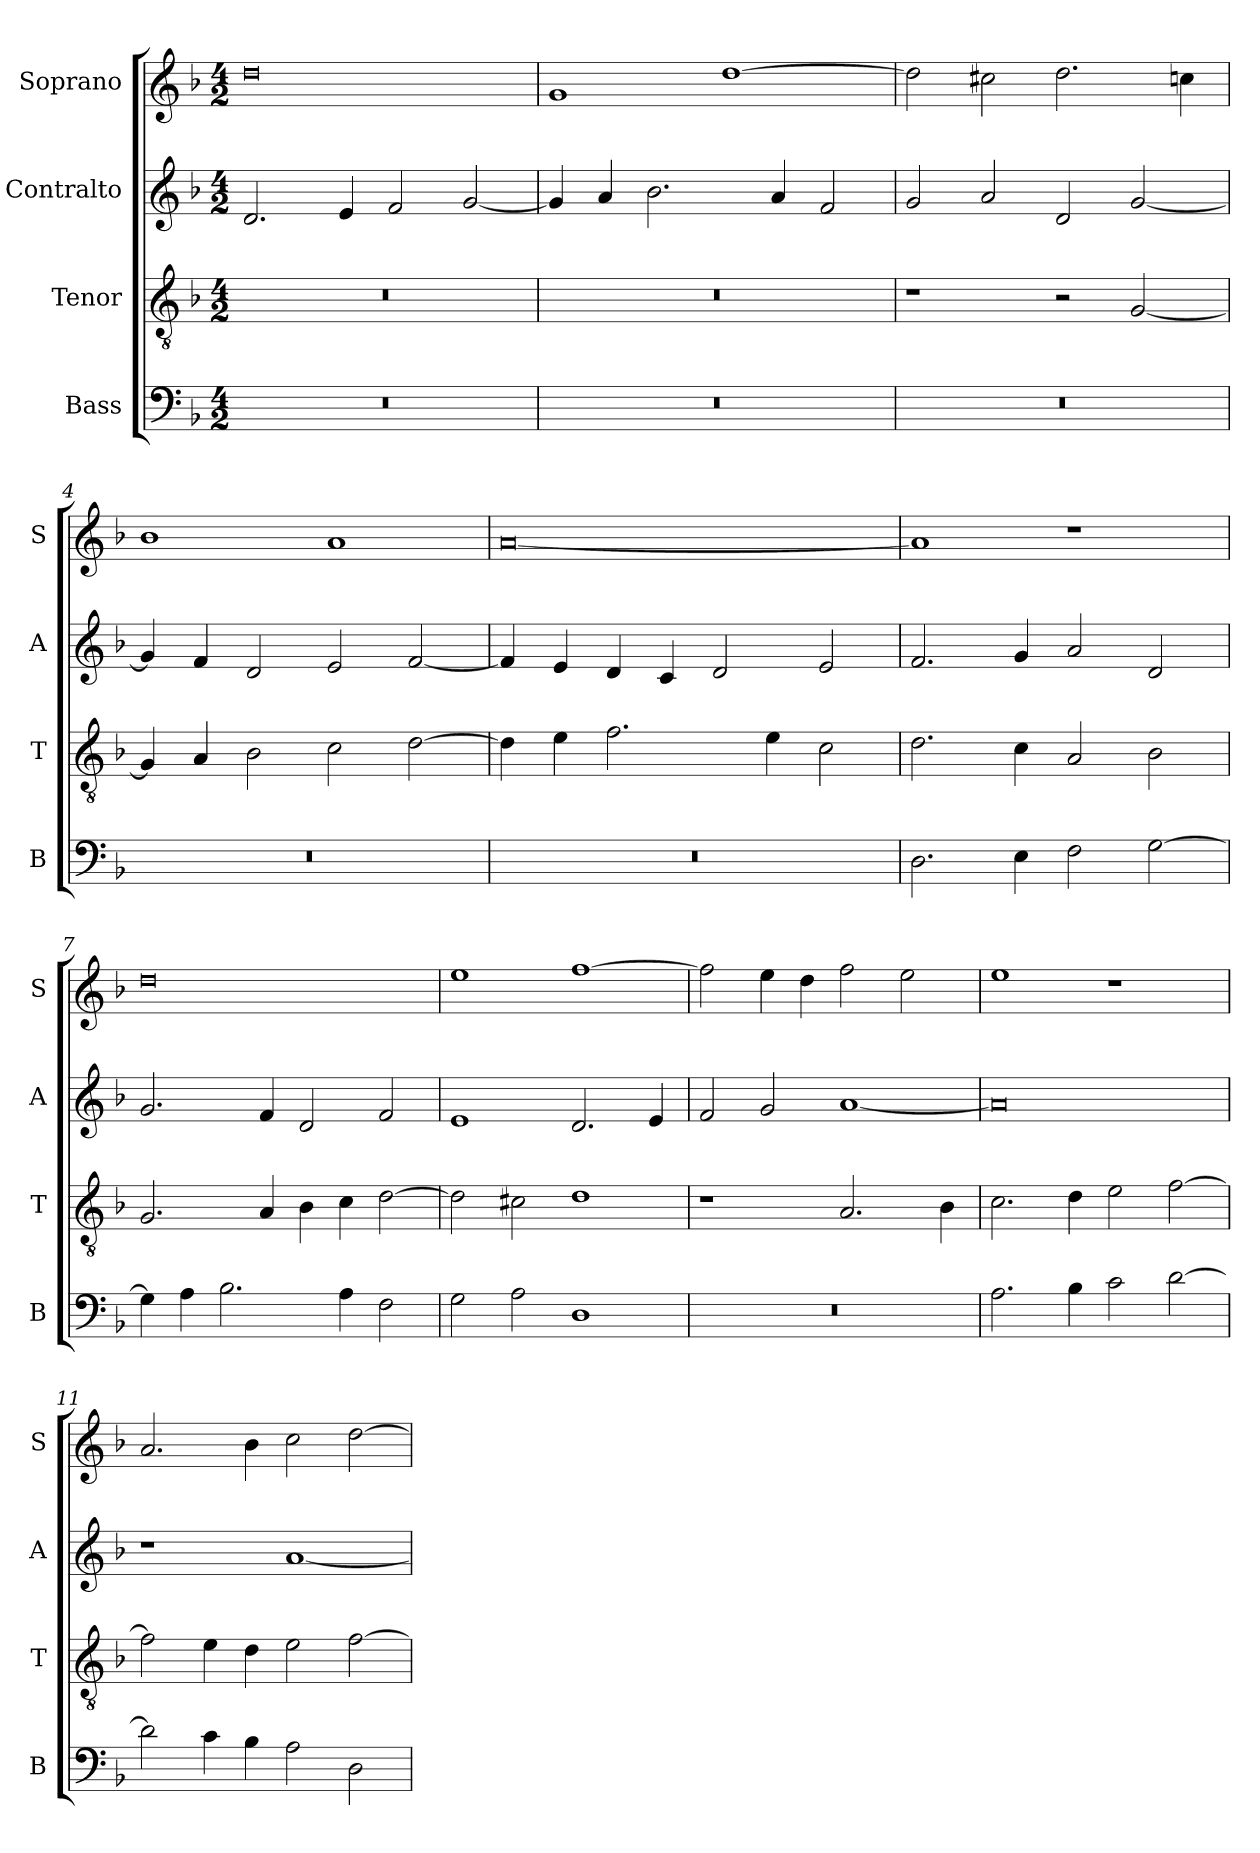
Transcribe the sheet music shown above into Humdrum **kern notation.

**kern	**kern	**kern	**kern
*part4	*part3	*part2	*part1
*staff4	*staff3	*staff2	*staff1
*I"Bass	*I"Tenor	*I"Contralto	*I"Soprano
*I'B	*I'T	*I'A	*I'S
*clefF4	*clefGv2	*clefG2	*clefG2
*k[b-]	*k[b-]	*k[b-]	*k[b-]
*D:aeo	*D:aeo	*D:aeo	*D:aeo
*M4/2	*M4/2	*M4/2	*M4/2
=1	=1	=1	=1
0r	0r	2.d	0dd
.	.	4e	.
.	.	2f	.
.	.	[2g	.
=2	=2	=2	=2
0r	0r	4g]	1g
.	.	4a	.
.	.	2.b-	.
.	.	.	[1dd
.	.	4a	.
.	.	2f	.
=3	=3	=3	=3
0r	1r	2g	2dd]
.	.	2a	2cc#X
.	2r	2d	2.dd
.	[2G	[2g	.
.	.	.	4ccn
=4	=4	=4	=4
0r	4G]	4g]	1b-
.	4A	4f	.
.	2B-	2d	.
.	2c	2e	1a
.	[2d	[2f	.
=5	=5	=5	=5
0r	4d]	4f]	[0a
.	4e	4e	.
.	2.f	4d	.
.	.	4c	.
.	.	2d	.
.	4e	.	.
.	2c	2e	.
=6	=6	=6	=6
2.D	2.d	2.f	1a]
4E	4c	4g	.
2F	2A	2a	1r
[2G	2B-	2d	.
=7	=7	=7	=7
4G]	2.G	2.g	0dd
4A	.	.	.
2.B-	.	.	.
.	4A	4f	.
.	4B-	2d	.
4A	4c	.	.
2F	[2d	2f	.
=8	=8	=8	=8
2G	2d]	1e	1ee
2A	2c#X	.	.
1D	1d	2.d	[1ff
.	.	4e	.
=9	=9	=9	=9
0r	1r	2f	2ff]
.	.	2g	4ee
.	.	.	4dd
.	2.A	[1a	2ff
.	.	.	2ee
.	4B-	.	.
=10	=10	=10	=10
2.A	2.c	0a]	1ee
4B-	4d	.	.
2c	2e	.	1r
[2d	[2f	.	.
=11	=11	=11	=11
2d]	2f]	1r	2.a
4c	4e	.	.
4B-	4d	.	4b-
2A	2e	[1a	2cc
2D	[2f	.	[2dd
=	=	=	=
*-	*-	*-	*-
